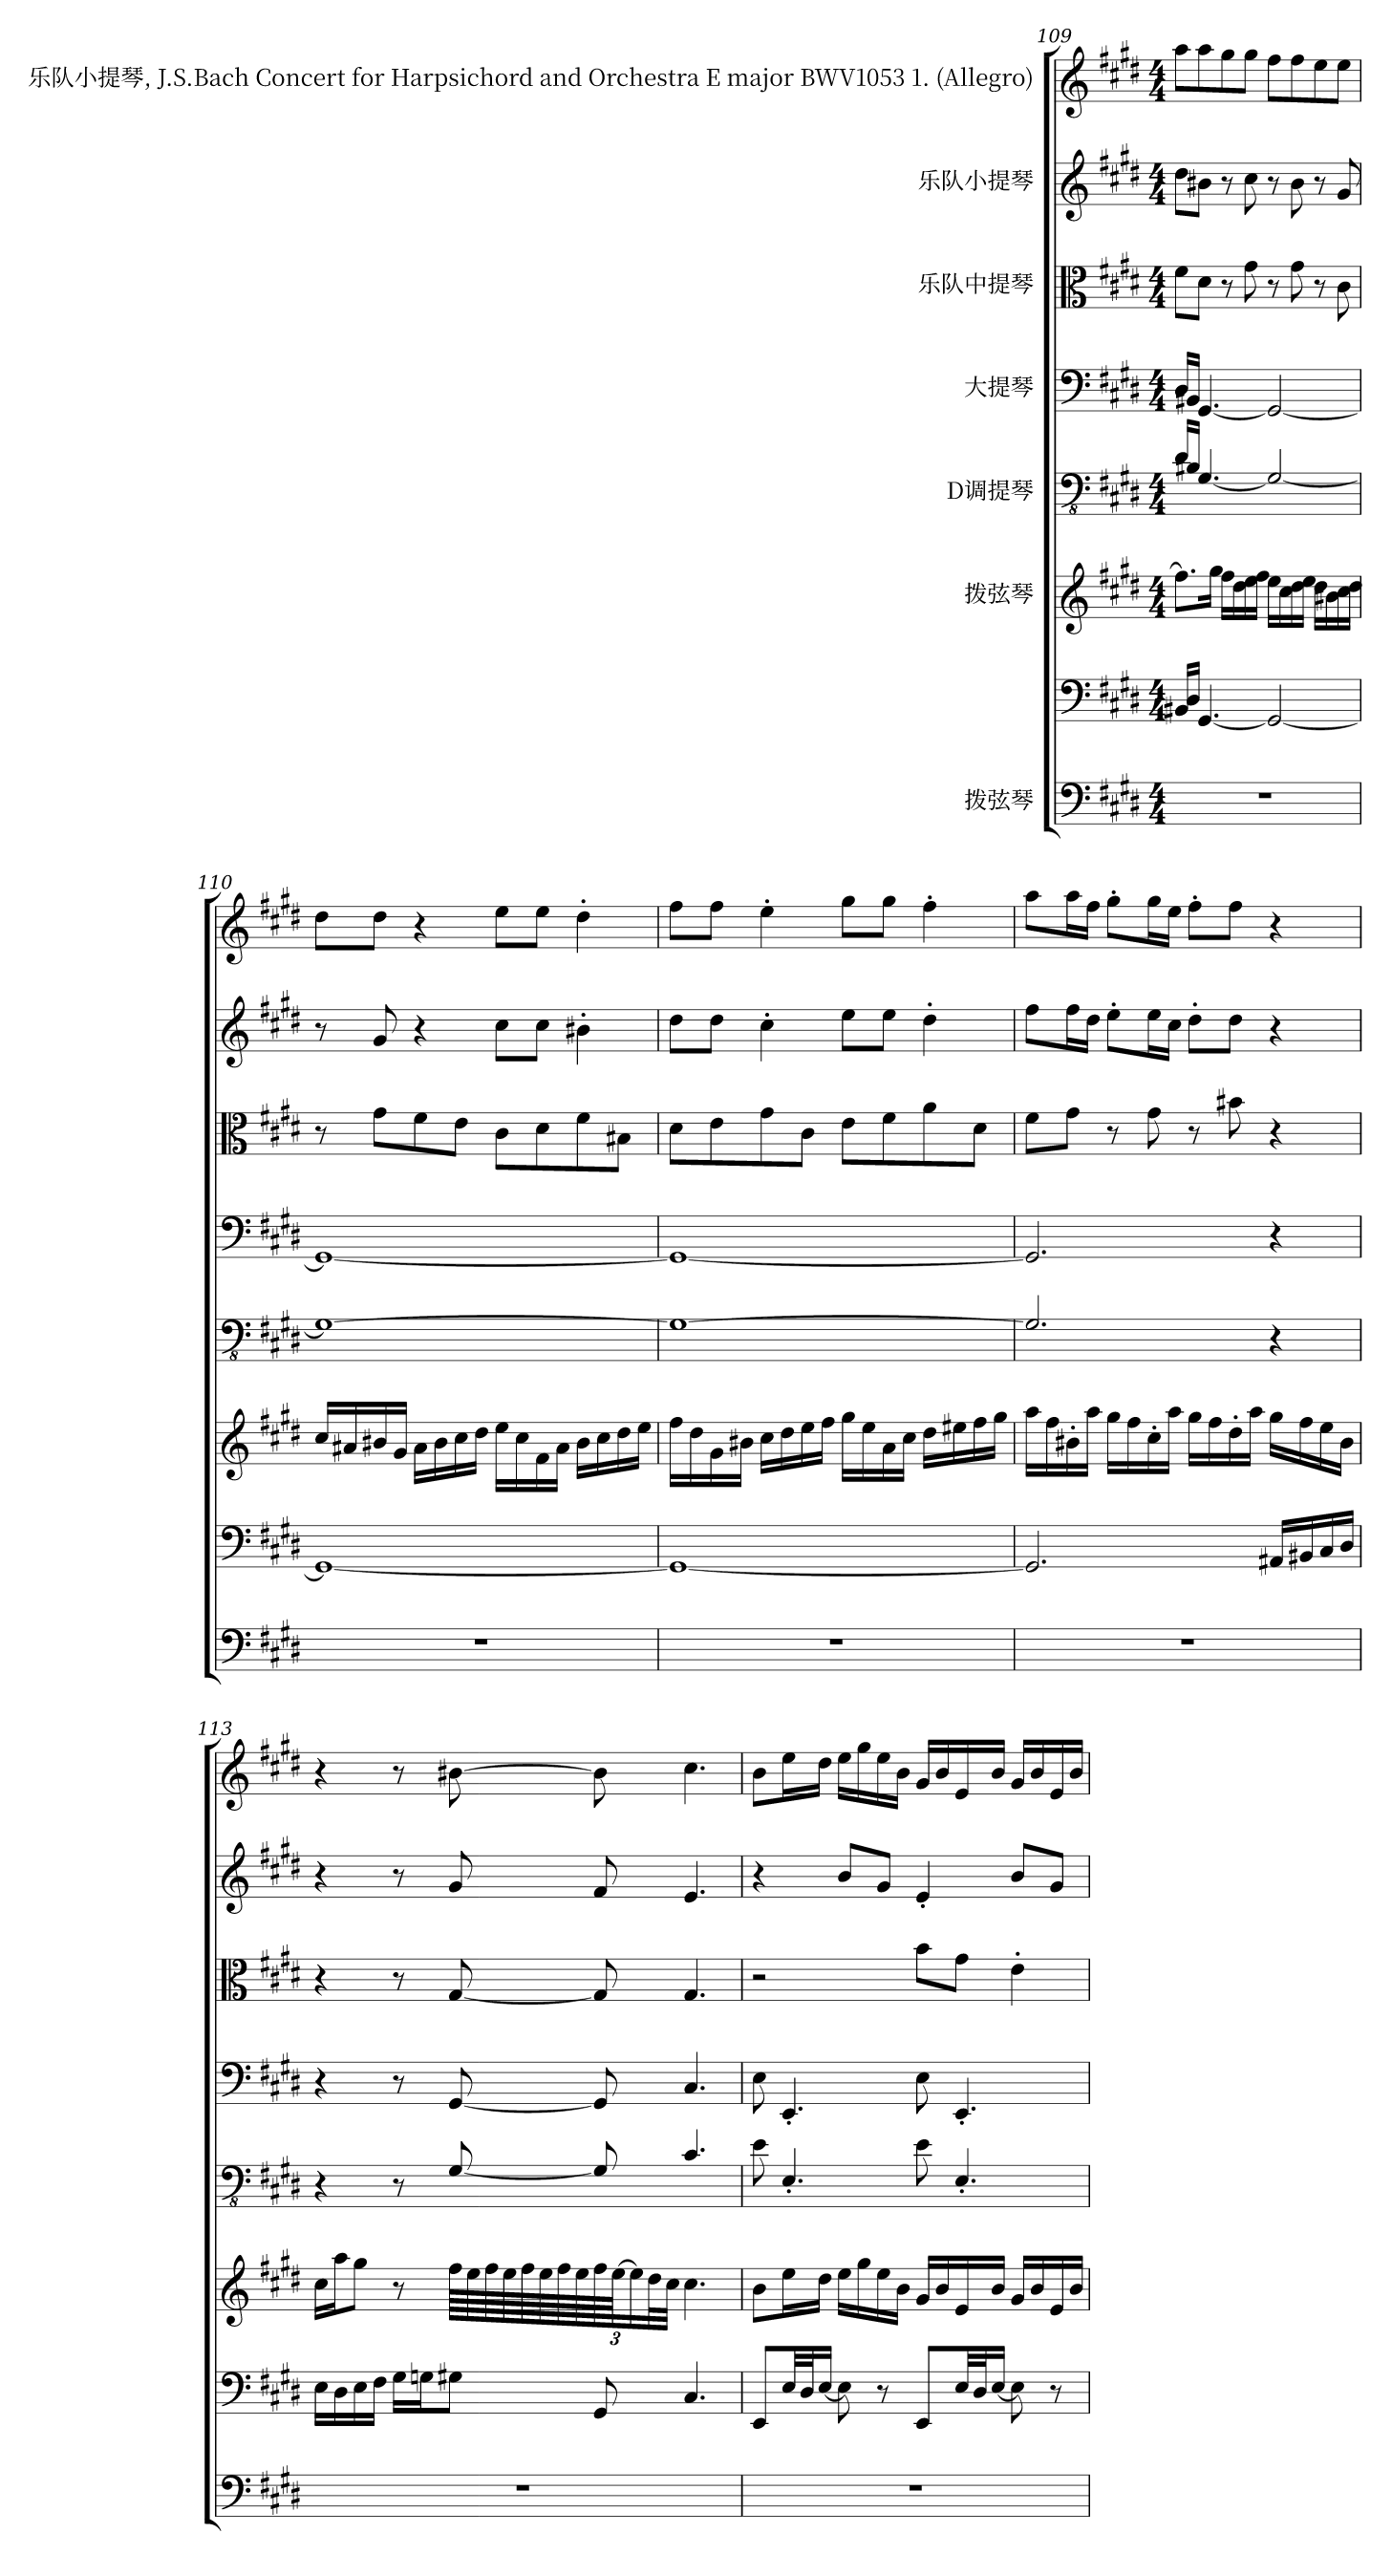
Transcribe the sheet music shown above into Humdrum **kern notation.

**kern	**kern	**kern	**kern	**kern	**kern	**kern	**kern
*part7	*part7	*part6	*part5	*part4	*part3	*part2	*part1
*staff8	*staff7	*staff6	*staff5	*staff4	*staff3	*staff2	*staff1
*I"拨弦琴	*	*I"拨弦琴	*I"D调提琴	*I"大提琴	*I"乐队中提琴	*I"乐队小提琴	*I"乐队小提琴, J.S.Bach Concert for Harpsichord and Orchestra E major BWV1053 1. (Allegro)
!!LO:PB:g=z
*clefF4	*clefF4	*clefG2	*clefFv4	*clefF4	*clefC3	*clefG2	*clefG2
*	*	*	*ITrd7c12	*	*	*	*
*k[f#c#g#d#]	*k[f#c#g#d#]	*k[f#c#g#d#]	*k[f#c#g#d#]	*k[f#c#g#d#]	*k[f#c#g#d#]	*k[f#c#g#d#]	*k[f#c#g#d#]
*M4/4	*M4/4	*M4/4	*M4/4	*M4/4	*M4/4	*M4/4	*M4/4
=109	=109	=109	=109	=109	=109	=109	=109
1r	16BB#X/LL	8.ff#\L]	16DD#/LL	16D#/LL	8f#\L	8dd#\L	8aa\L
.	16D#/JJ	.	16BBB#X/JJ	16BB#X/JJ	.	.	.
.	[4.GG#/	.	[4.GGG#/	[4.GG#/	8d#\J	8b#X\J	8aa\
.	.	16gg#\Jk	.	.	.	.	.
.	.	16ff#\LL	.	.	8r	8r	8gg#\
.	.	16dd#\	.	.	.	.	.
.	.	16ee\	.	.	8g#\	8cc#\	8gg#\J
.	.	16ff#\JJ	.	.	.	.	.
.	2GG#/_	16ee\LL	2GGG#/_	2GG#/_	8r	8r	8ff#\L
.	.	16cc#\	.	.	.	.	.
.	.	16dd#\	.	.	8g#\	8b#\	8ff#\
.	.	16ee\JJ	.	.	.	.	.
.	.	16dd#\LL	.	.	8r	8r	8ee\
.	.	16b#X\	.	.	.	.	.
.	.	16cc#\	.	.	8c#\	8g#/	8ee\J
.	.	16dd#\JJ	.	.	.	.	.
=110	=110	=110	=110	=110	=110	=110	=110
1r	1GG#_	16cc#/LL	1GGG#_	1GG#_	8r	8r	8dd#\L
.	.	16a#X/	.	.	.	.	.
.	.	16b#X/	.	.	8g#\L	8g#/	8dd#\J
.	.	16g#/JJ	.	.	.	.	.
.	.	16a#\LL	.	.	8f#\	4r	4r
.	.	16b#\	.	.	.	.	.
.	.	16cc#\	.	.	8e\J	.	.
.	.	16dd#\JJ	.	.	.	.	.
.	.	16ee\LL	.	.	8c#\L	8cc#\L	8ee\L
.	.	16cc#\	.	.	.	.	.
.	.	16f#\	.	.	8d#\	8cc#\J	8ee\J
.	.	16a#\JJ	.	.	.	.	.
.	.	16b#\LL	.	.	8f#\	4b#X'\	4dd#'\
.	.	16cc#\	.	.	.	.	.
.	.	16dd#\	.	.	8B#X\J	.	.
.	.	16ee\JJ	.	.	.	.	.
!!LO:PB:g=z
=111	=111	=111	=111	=111	=111	=111	=111
1r	1GG#_	16ff#\LL	1GGG#_	1GG#_	8d#\L	8dd#\L	8ff#\L
.	.	16dd#\	.	.	.	.	.
.	.	16g#\	.	.	8e\	8dd#\J	8ff#\J
.	.	16b#X\JJ	.	.	.	.	.
.	.	16cc#\LL	.	.	8g#\	4cc#'\	4ee'\
.	.	16dd#\	.	.	.	.	.
.	.	16ee\	.	.	8c#\J	.	.
.	.	16ff#\JJ	.	.	.	.	.
.	.	16gg#\LL	.	.	8e\L	8ee\L	8gg#\L
.	.	16ee\	.	.	.	.	.
.	.	16a\	.	.	8f#\	8ee\J	8gg#\J
.	.	16cc#\JJ	.	.	.	.	.
.	.	16dd#\LL	.	.	8a\	4dd#'\	4ff#'\
.	.	16ee#X\	.	.	.	.	.
.	.	16ff#\	.	.	8d#\J	.	.
.	.	16gg#\JJ	.	.	.	.	.
=112	=112	=112	=112	=112	=112	=112	=112
1r	2.GG#/]	16aa\LL	2.GGG#/]	2.GG#/]	8f#\L	8ff#\L	8aa\L
.	.	16ff#\	.	.	.	.	.
.	.	16b#X'\	.	.	8g#\J	16ff#\L	16aa\L
.	.	16aa\JJ	.	.	.	16dd#\JJ	16ff#\JJ
.	.	16gg#\LL	.	.	8r	8ee'\L	8gg#'\L
.	.	16ff#\	.	.	.	.	.
.	.	16cc#'\	.	.	8g#\	16ee\L	16gg#\L
.	.	16aa\JJ	.	.	.	16cc#\JJ	16ee\JJ
.	.	16gg#\LL	.	.	8r	8dd#'\L	8ff#'\L
.	.	16ff#\	.	.	.	.	.
.	.	16dd#'\	.	.	8b#X\	8dd#\J	8ff#\J
.	.	16aa\JJ	.	.	.	.	.
.	16AA#X/LL	16gg#\LL	4r	4r	4r	4r	4r
.	16BB#X/	16ff#\	.	.	.	.	.
.	16C#/	16ee\	.	.	.	.	.
.	16D#/JJ	16b#\JJ	.	.	.	.	.
!!LO:PB:g=z
=113	=113	=113	=113	=113	=113	=113	=113
1r	16E\LL	16cc#\LL	4r	4r	4r	4r	4r
.	16D#\	16aa\J	.	.	.	.	.
.	16E\	8gg#\J	.	.	.	.	.
.	16F#\JJ	.	.	.	.	.	.
.	16G#\LL	8r	8r	8r	8r	8r	8r
.	16Gn\J	.	.	.	.	.	.
*	*	*	*	*	*	*	*MM44
.	8G#X\J	64ff#\LLLL	[8GGG#/	[8GG#/	[8G#/	8g#/	[8b#X\
.	.	64ee\	.	.	.	.	.
.	.	64ff#\	.	.	.	.	.
.	.	64ee\	.	.	.	.	.
.	.	64ff#\	.	.	.	.	.
.	.	64ee\	.	.	.	.	.
.	.	64ff#\	.	.	.	.	.
.	.	64ee\	.	.	.	.	.
*	*	*Xbrackettup	*	*	*	*	*
.	8GG#/	96ff#\	8GGG#/]	8GG#/]	8G#/]	8f#/	8b#\]
.	.	[96ee\JJ	.	.	.	.	.
.	.	24ee\]	.	.	.	.	.
.	.	32dd#\L	.	.	.	.	.
.	.	32cc#\JJJ	.	.	.	.	.
.	4.C#/	4.cc#\	4.CC#/	4.C#/	4.G#/	4.e/	4.cc#\
=114	=114	=114	=114	=114	=114	=114	=114
*	*	*	*	*	*	*	*MM88
1r	8EE/L	8b\L	8EE\	8E\	2r	4r	8b\L
.	32E/LL	16ee\L	4.EEE'/	4.EE'/	.	.	16ee\L
.	32D#/J	.	.	.	.	.	.
.	[16E/JJ	16dd#\JJ	.	.	.	.	16dd#\JJ
.	8E\]	16ee\LL	.	.	.	8b/L	16ee\LL
.	.	16gg#\	.	.	.	.	16gg#\
.	8r	16ee\	.	.	.	8g#/J	16ee\
.	.	16b\JJ	.	.	.	.	16b\JJ
.	8EE/L	16g#/LL	8EE\	8E\	8b\L	4e'/	16g#/LL
.	.	16b/	.	.	.	.	16b/
.	32E/LL	16e/	4.EEE'/	4.EE'/	8g#\J	.	16e/
.	32D#/J	.	.	.	.	.	.
.	[16E/JJ	16b/JJ	.	.	.	.	16b/JJ
.	8E\]	16g#/LL	.	.	4e'\	8b/L	16g#/LL
.	.	16b/	.	.	.	.	16b/
.	8r	16e/	.	.	.	8g#/J	16e/
.	.	16b/JJ	.	.	.	.	16b/JJ
=	=	=	=	=	=	=	=
*-	*-	*-	*-	*-	*-	*-	*-
